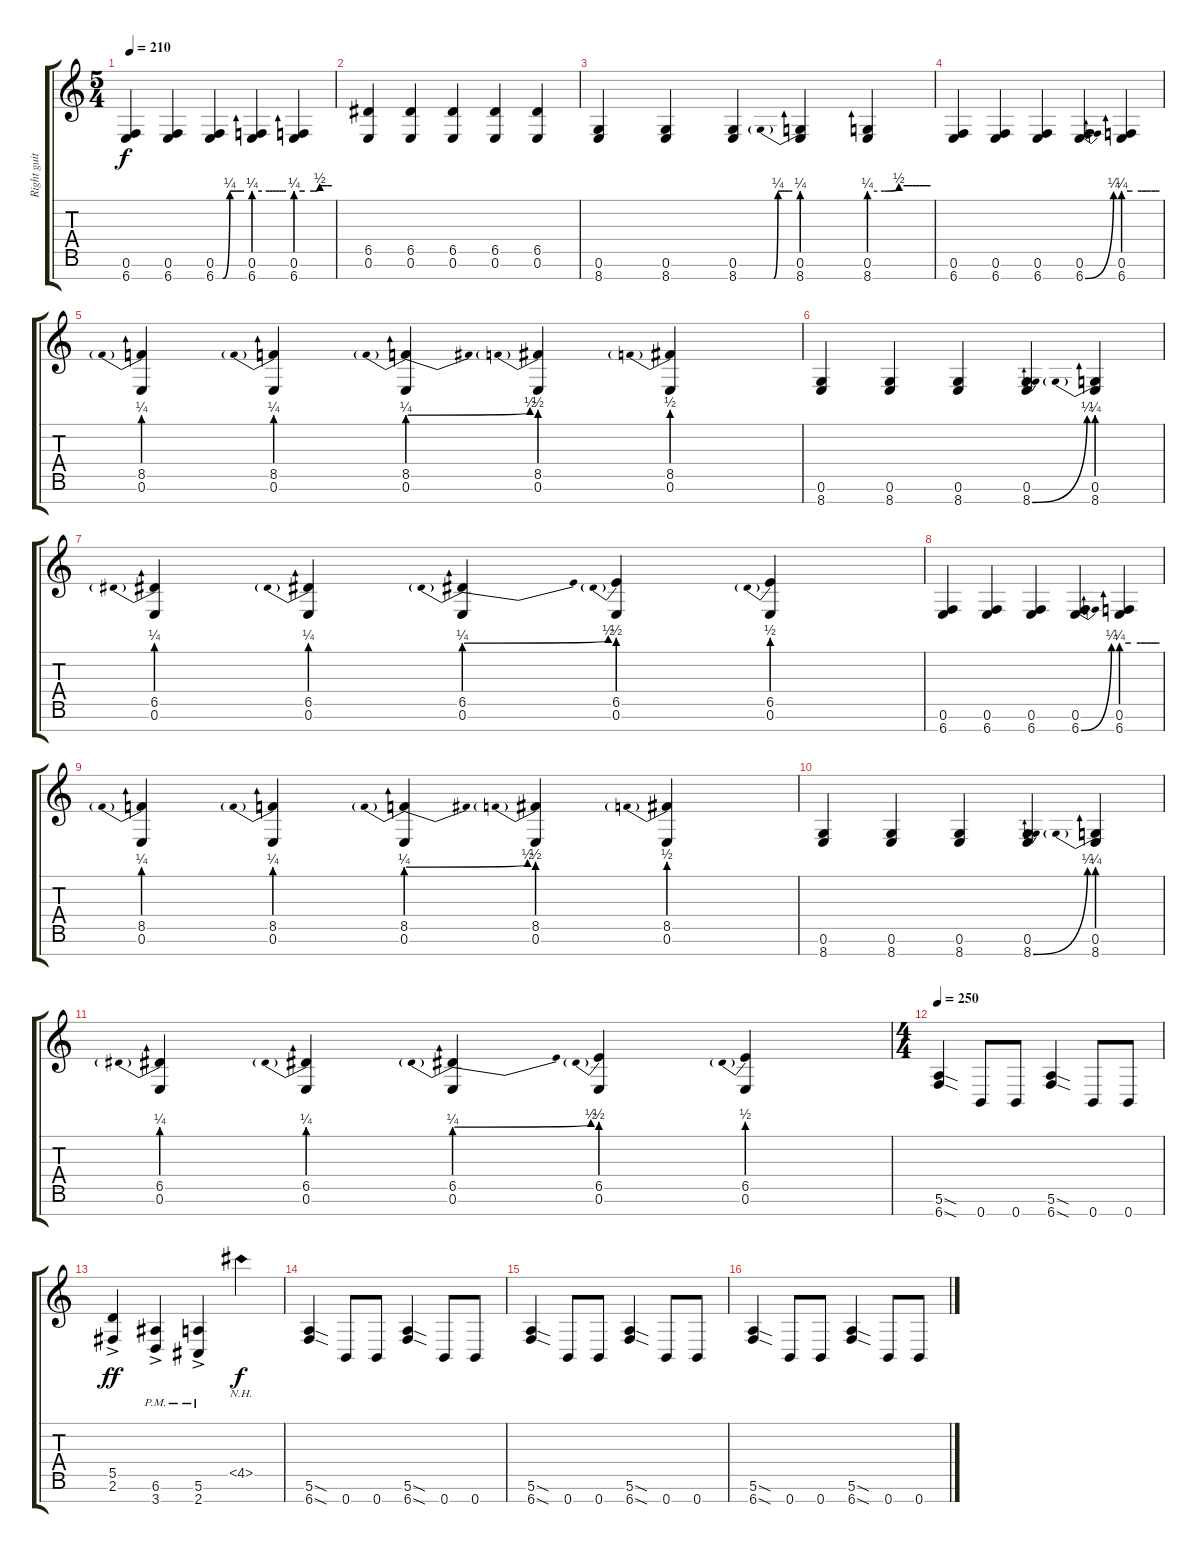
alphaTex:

\track ("Right guitar" "Right guit") {instrument distortionguitar}
\staff {score tabs}
\tuning (E4 B3 G3 D3 A2 E2 B1) {hide}
\ts (5 4)
\tempo 210
\clef g2
\ks c
(0.6 6.7).4{dy f} (0.6 6.7).4 (0.6 6.7{be (custom 0 0 15 0 30 1 45 1 60 1)}).4 (0.6 6.7{be (custom 0 1 15 1 29 1 35 1 40 1 44 1 48 1 51 1 55 1 60 1)}).4 (0.6 6.7{be (custom 0 1 12 1 15 1 30 1 40 2 45 2 47 2 53 2 57 2 60 2)}).4 |
(6.5 0.6).4 (6.5 0.6).4 (6.5 0.6).4 (6.5 0.6).4 (6.5 0.6).4 |
(0.6 8.7).4 (0.6 8.7).4 (0.6 8.7{be (custom 0 0 15 0 30 0 35 0 39 0 44 1 51 1 54 1 57 1 60 1)}).4 (0.6 8.7{be (prebend 0 1 60 1)}).4 (0.6 8.7{be (custom 0 1 15 1 29 2 37 2 42 2 49 2 56 2 60 2)}).4 |
(0.6 6.7).4 (0.6 6.7).4 (0.6 6.7{be (custom 0 0 15 0 30 0 45 0 47 0 60 0)}).4 (0.6 6.7{be (bend 0 0 60 1)}).4 (0.6 6.7{be (custom 0 1 12 1 15 1 30 1 40 1 45 1 47 1 53 1 57 1 60 1)}).4 |
(8.5{be (prebend 0 1 60 1)} 0.6).4 (8.5{be (prebend 0 1 60 1)} 0.6).4 (8.5{be (prebendbend 0 1 60 2)} 0.6).4 (8.5{be (prebend 0 2 60 2)} 0.6).4 (8.5{be (prebend 0 2 60 2)} 0.6).4 |
(0.6 8.7).4 (0.6 8.7).4 (0.6 8.7{be (custom 0 0 15 0 30 0 35 0 39 0 44 0 51 0 54 0 57 0 60 0)}).4 (0.6 8.7{be (bend 0 0 60 1)}).4 (0.6 8.7{be (prebend 0 1 60 1)}).4 |
(6.5{be (prebend 0 1 60 1)} 0.6).4 (6.5{be (prebend 0 1 60 1)} 0.6).4 (6.5{be (prebendbend 0 1 60 2)} 0.6).4 (6.5{be (prebend 0 2 60 2)} 0.6).4 (6.5{be (prebend 0 2 60 2)} 0.6).4 |
(0.6 6.7).4 (0.6 6.7).4 (0.6 6.7{be (custom 0 0 15 0 30 0 45 0 47 0 60 0)}).4 (0.6 6.7{be (bend 0 0 60 1)}).4 (0.6 6.7{be (custom 0 1 12 1 15 1 30 1 40 1 45 1 47 1 53 1 57 1 60 1)}).4 |
(8.5{be (prebend 0 1 60 1)} 0.6).4 (8.5{be (prebend 0 1 60 1)} 0.6).4 (8.5{be (prebendbend 0 1 60 2)} 0.6).4 (8.5{be (prebend 0 2 60 2)} 0.6).4 (8.5{be (prebend 0 2 60 2)} 0.6).4 |
(0.6 8.7).4 (0.6 8.7).4 (0.6 8.7{be (custom 0 0 15 0 30 0 35 0 39 0 44 0 51 0 54 0 57 0 60 0)}).4 (0.6 8.7{be (bend 0 0 60 1)}).4 (0.6 8.7{be (prebend 0 1 60 1)}).4 |
(6.5{be (prebend 0 1 60 1)} 0.6).4 (6.5{be (prebend 0 1 60 1)} 0.6).4 (6.5{be (prebendbend 0 1 60 2)} 0.6).4 (6.5{be (prebend 0 2 60 2)} 0.6).4 (6.5{be (prebend 0 2 60 2)} 0.6).4 |
\ts (4 4)
\tempo 250
(5.6{sod} 6.7{sod}).4 0.7.8 0.7.8 (5.6{sod} 6.7{sod}).4 0.7.8 0.7.8 |
(5.5 2.6{ac}).4{dy ff} (6.6{ac pm} 3.7{pm}).4 (5.6{ac pm} 2.7{pm}).4 4.5{nh}.4{dy f} |
(5.6{sod} 6.7{sod}).4 0.7.8 0.7.8 (5.6{sod} 6.7{sod}).4 0.7.8 0.7.8 |
(5.6{sod} 6.7{sod}).4 0.7.8 0.7.8 (5.6{sod} 6.7{sod}).4 0.7.8 0.7.8 |
(5.6{sod} 6.7{sod}).4 0.7.8 0.7.8 (5.6{sod} 6.7{sod}).4 0.7.8 0.7.8
